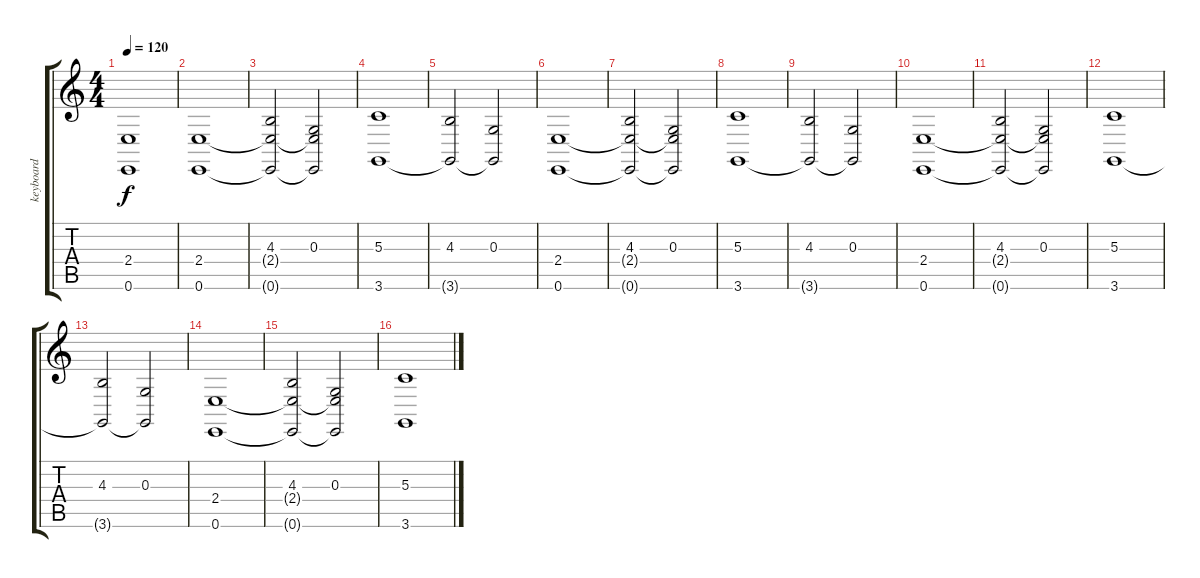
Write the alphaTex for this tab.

\track ("keyboard" "keyboard") {instrument rockorgan}
\staff {score tabs}
\tuning (E4 B3 G3 D3 A2 E2) {hide}
\ts (4 4)
\tempo 120
\clef g2
\ks c
(2.4 0.6).1{dy f} |
(2.4 0.6).1 |
(4.3 2.4{t} 0.6{t}).2 (0.3 2.4{t} 0.6{t}).2 |
(5.3 3.6).1 |
(4.3 3.6{t}).2 (0.3 3.6{t}).2 |
(2.4 0.6).1 |
(4.3 2.4{t} 0.6{t}).2 (0.3 2.4{t} 0.6{t}).2 |
(5.3 3.6).1 |
(4.3 3.6{t}).2 (0.3 3.6{t}).2 |
(2.4 0.6).1 |
(4.3 2.4{t} 0.6{t}).2 (0.3 2.4{t} 0.6{t}).2 |
(5.3 3.6).1 |
(4.3 3.6{t}).2 (0.3 3.6{t}).2 |
(2.4 0.6).1 |
(4.3 2.4{t} 0.6{t}).2 (0.3 2.4{t} 0.6{t}).2 |
(5.3 3.6).1
